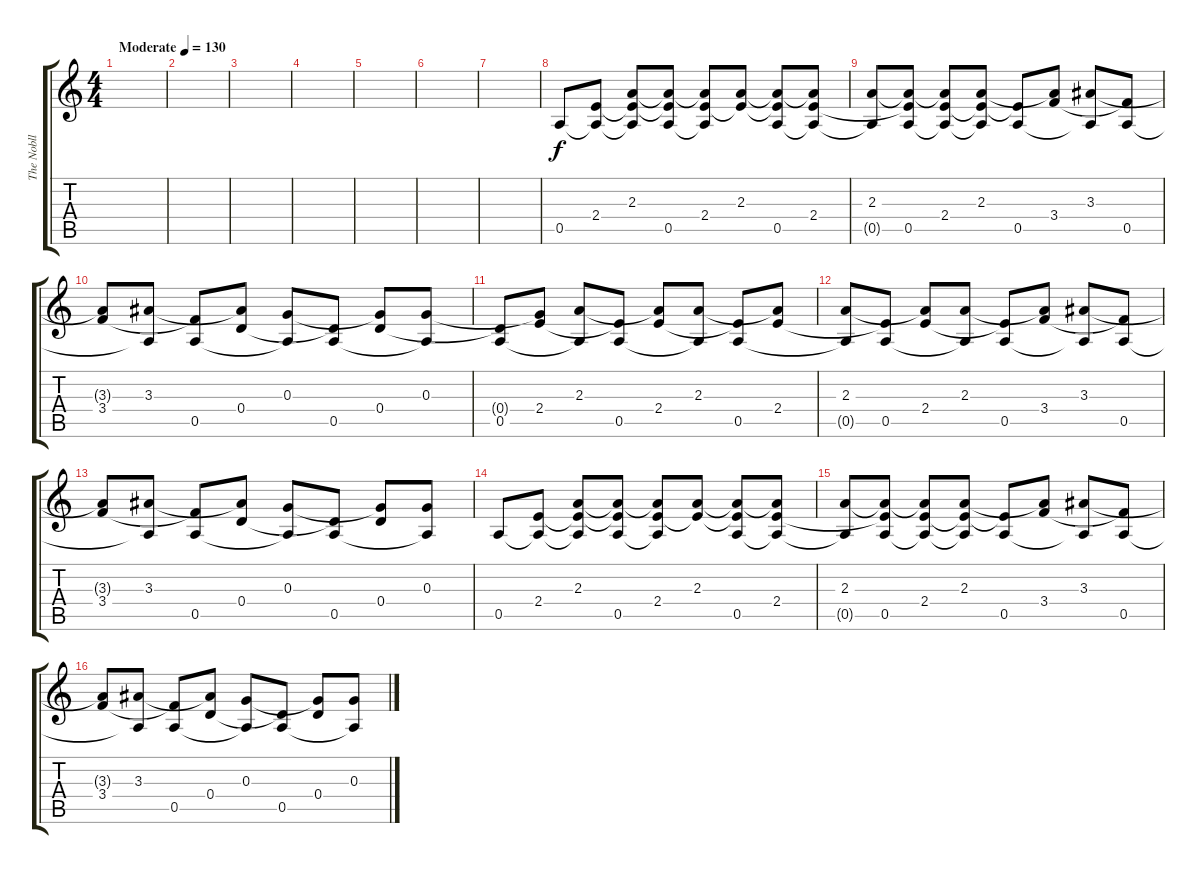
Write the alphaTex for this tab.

\track ("The Nobll" "The Nobll") {instrument distortionguitar}
\staff {score tabs}
\tuning (E4 B3 G3 D3 A2 E2) {hide}
\ts (4 4)
\tempo (130 "Moderate")
\clef g2
\ks c
|
|
|
|
|
|
|
0.5.8 (2.4 0.5{t}).8 (2.3 2.4{t} 0.5{t}).8 (2.3{t} 2.4{t} 0.5).8 (2.3{t} 2.4 0.5{t}).8 (2.3 2.4{t}).8 (2.3{t} 2.4{t} 0.5).8 (2.3{t} 2.4 0.5{t}).8 |
(2.3 0.5{t}).8 (2.3{t} 2.4{t} 0.5).8 (2.3{t} 2.4 0.5{t}).8 (2.3 2.4{t} 0.5{t}).8 (2.4{t} 0.5).8 (2.3{t} 3.4).8 (3.3 0.5{t}).8 (3.4{t} 0.5).8 |
(3.3{t} 3.4).8 (3.3 0.5{t}).8 (3.4{t} 0.5).8 (3.3{t} 0.4).8 (0.3 0.5{t}).8 (0.4{t} 0.5).8 (0.3{t} 0.4).8 (0.3 0.5{t}).8 |
(0.4{t} 0.5).8 (0.3{t} 2.4).8 (2.3 0.5{t}).8 (2.4{t} 0.5).8 (2.3{t} 2.4).8 (2.3 0.5{t}).8 (2.4{t} 0.5).8 (2.3{t} 2.4).8 |
(2.3 0.5{t}).8 (2.4{t} 0.5).8 (2.3{t} 2.4).8 (2.3 0.5{t}).8 (2.4{t} 0.5).8 (2.3{t} 3.4).8 (3.3 0.5{t}).8 (3.4{t} 0.5).8 |
(3.3{t} 3.4).8 (3.3 0.5{t}).8 (3.4{t} 0.5).8 (3.3{t} 0.4).8 (0.3 0.5{t}).8 (0.4{t} 0.5).8 (0.3{t} 0.4).8 (0.3 0.5{t}).8 |
0.5.8 (2.4 0.5{t}).8 (2.3 2.4{t} 0.5{t}).8 (2.3{t} 2.4{t} 0.5).8 (2.3{t} 2.4 0.5{t}).8 (2.3 2.4{t}).8 (2.3{t} 2.4{t} 0.5).8 (2.3{t} 2.4 0.5{t}).8 |
(2.3 0.5{t}).8 (2.3{t} 2.4{t} 0.5).8 (2.3{t} 2.4 0.5{t}).8 (2.3 2.4{t} 0.5{t}).8 (2.4{t} 0.5).8 (2.3{t} 3.4).8 (3.3 0.5{t}).8 (3.4{t} 0.5).8 |
(3.3{t} 3.4).8 (3.3 0.5{t}).8 (3.4{t} 0.5).8 (3.3{t} 0.4).8 (0.3 0.5{t}).8 (0.4{t} 0.5).8 (0.3{t} 0.4).8 (0.3 0.5{t}).8
